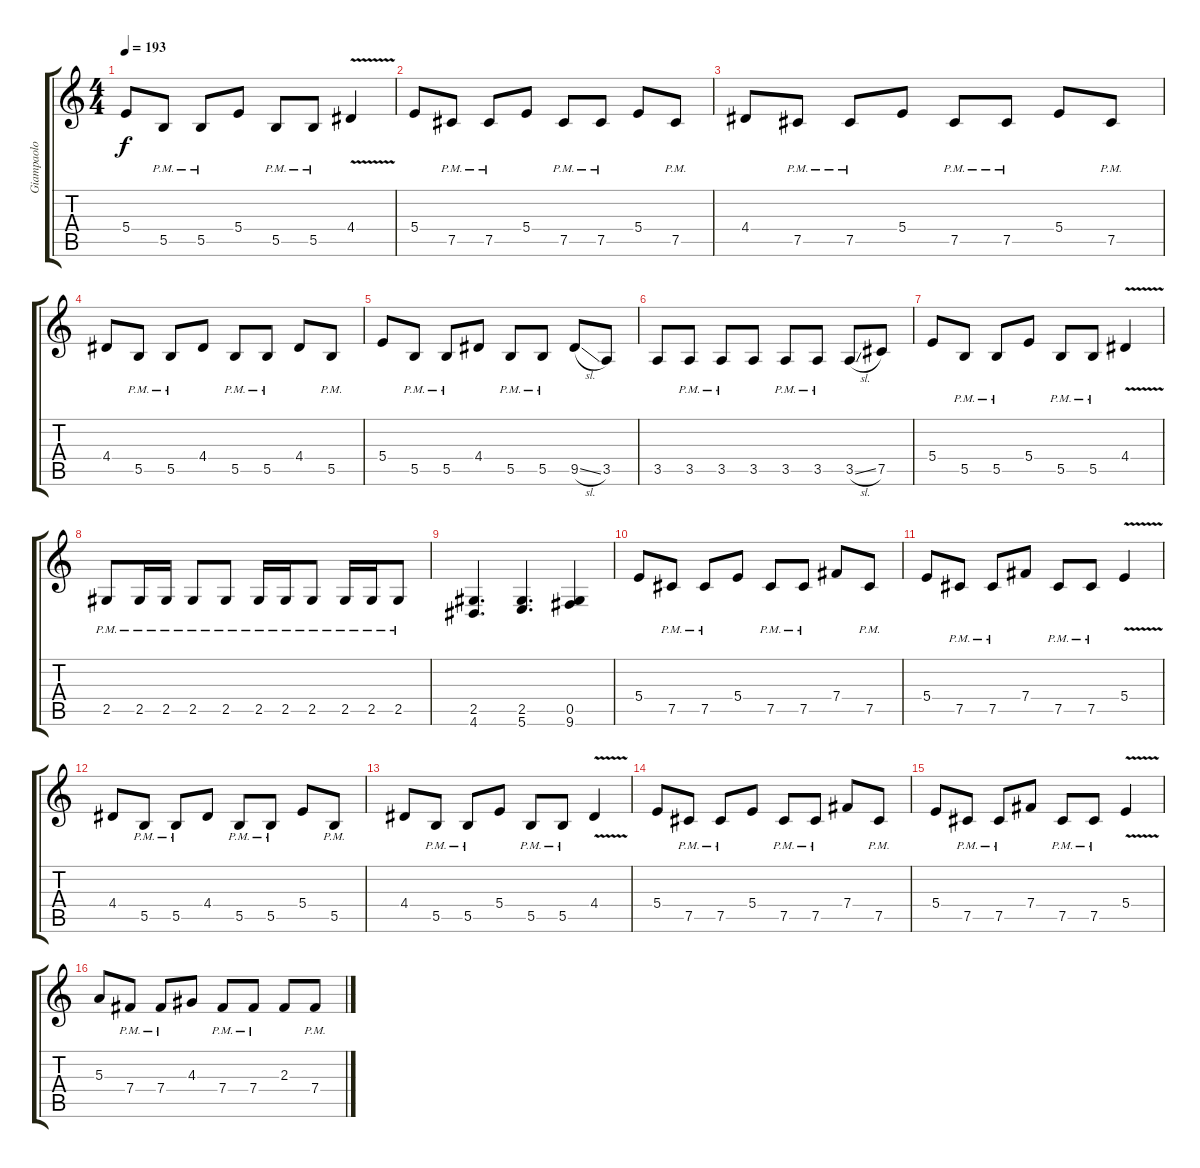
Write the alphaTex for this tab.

\track ("Giampaolo Caprino (6-String)" "Giampaolo ") {instrument overdrivenguitar}
\staff {score tabs}
\tuning (Db4 Ab3 E3 B2 Gb2 B1) {hide}
\ts (4 4)
\tempo 193
\clef g2
\ks c
5.4.8{dy f} 5.5{pm}.8 5.5{pm}.8 5.4.8 5.5{pm}.8 5.5{pm}.8 4.4{v}.4 |
5.4.8 7.5{pm}.8 7.5{pm}.8 5.4.8 7.5{pm}.8 7.5{pm}.8 5.4.8 7.5{pm}.8 |
4.4.8 7.5{pm}.8 7.5{pm}.8 5.4.8 7.5{pm}.8 7.5{pm}.8 5.4.8 7.5{pm}.8 |
4.4.8 5.5{pm}.8 5.5{pm}.8 4.4.8 5.5{pm}.8 5.5{pm}.8 4.4.8 5.5{pm}.8 |
5.4.8 5.5{pm}.8 5.5{pm}.8 4.4.8 5.5{pm}.8 5.5{pm}.8 9.5{sl}.8 3.5.8 |
3.5.8 3.5{pm}.8 3.5{pm}.8 3.5.8 3.5{pm}.8 3.5{pm}.8 3.5{sl}.8 7.5.8 |
5.4.8 5.5{pm}.8 5.5{pm}.8 5.4.8 5.5{pm}.8 5.5{pm}.8 4.4{v}.4 |
2.5{pm}.8 2.5{pm}.16 2.5{pm}.16 2.5{pm}.8 2.5{pm}.8 2.5{pm}.16 2.5{pm}.16 2.5{pm}.8 2.5{pm}.16 2.5{pm}.16 2.5{pm}.8 |
(2.5 4.6).4{d} (2.5 5.6).4{d} (0.5 9.6).4 |
5.4.8 7.5{pm}.8 7.5{pm}.8 5.4.8 7.5{pm}.8 7.5{pm}.8 7.4.8 7.5{pm}.8 |
5.4.8 7.5{pm}.8 7.5{pm}.8 7.4.8 7.5{pm}.8 7.5{pm}.8 5.4{v}.4 |
4.4.8 5.5{pm}.8 5.5{pm}.8 4.4.8 5.5{pm}.8 5.5{pm}.8 5.4.8 5.5{pm}.8 |
4.4.8 5.5{pm}.8 5.5{pm}.8 5.4.8 5.5{pm}.8 5.5{pm}.8 4.4{v}.4 |
5.4.8 7.5{pm}.8 7.5{pm}.8 5.4.8 7.5{pm}.8 7.5{pm}.8 7.4.8 7.5{pm}.8 |
5.4.8 7.5{pm}.8 7.5{pm}.8 7.4.8 7.5{pm}.8 7.5{pm}.8 5.4{v}.4 |
5.3.8 7.4{pm}.8 7.4{pm}.8 4.3.8 7.4{pm}.8 7.4{pm}.8 2.3.8 7.4{pm}.8
